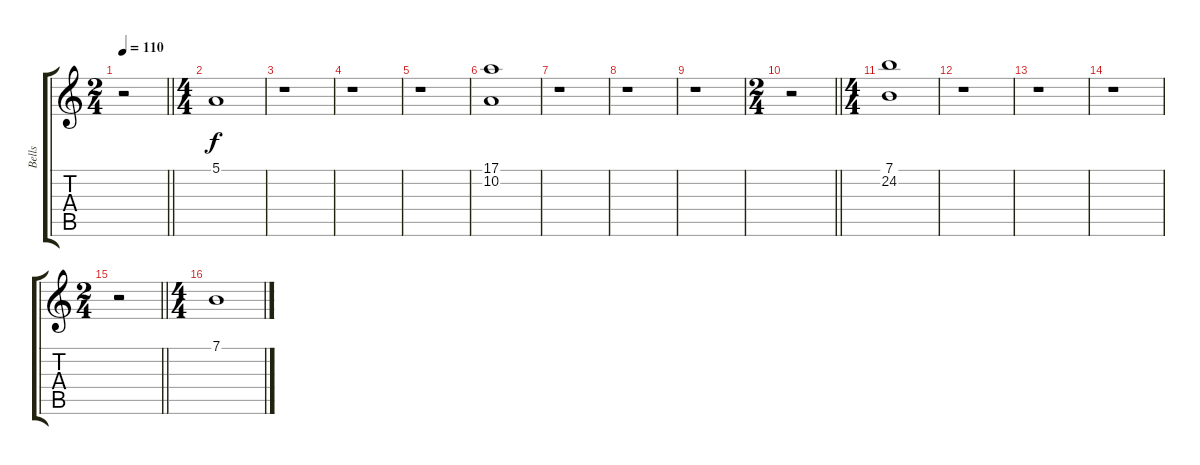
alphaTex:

\track ("Bells" "Bells") {instrument tubularbells}
\staff {score tabs}
\tuning (E4 B3 G3 D3 A2 E2) {hide}
\ts (2 4)
\tempo 110
\clef g2
\barLineRight lightlight
\ks c
r.2{dy f} |
\ts (4 4)
\section ("" "")
5.1.1 |
r.1 |
r.1 |
r.1 |
(17.1 10.2).1 |
r.1 |
r.1 |
r.1 |
\ts (2 4)
\barLineRight lightlight
r.2 |
\ts (4 4)
\section ("" "")
(7.1 24.2).1 |
r.1 |
r.1 |
r.1 |
\ts (2 4)
\barLineRight lightlight
r.2 |
\ts (4 4)
\section ("" "")
7.1.1
